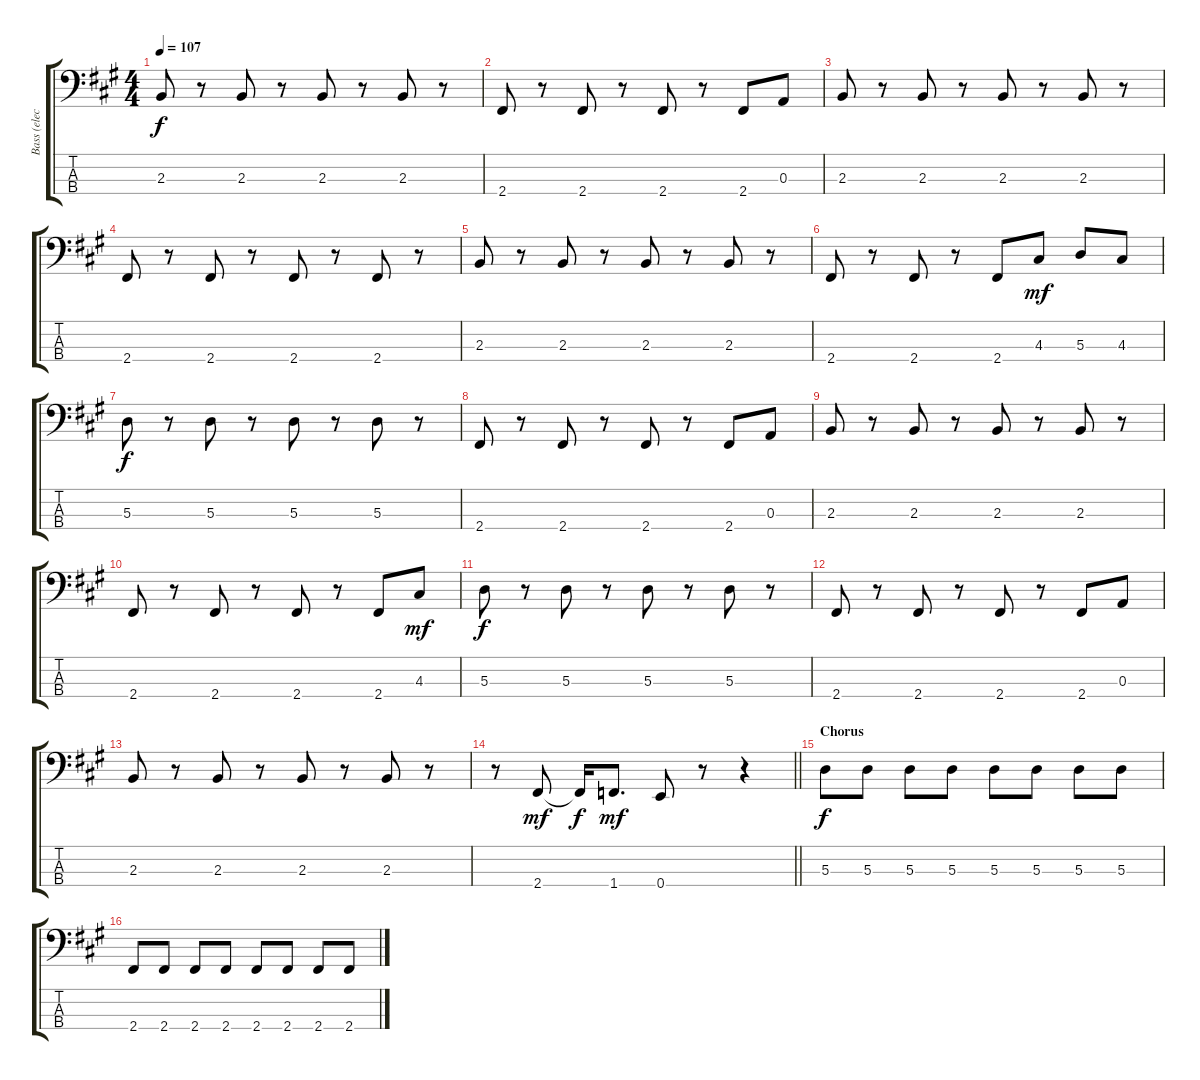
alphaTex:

\track ("Bass (elec.)" "Bass (elec") {instrument electricbassfinger}
\staff {score tabs}
\tuning (G2 D2 A1 E1) {hide}
\ts (4 4)
\tempo 107
\clef f4
\ks f#minor
2.3.8{dy f} r.8 2.3.8 r.8 2.3.8 r.8 2.3.8 r.8 |
2.4.8 r.8 2.4.8 r.8 2.4.8 r.8 2.4.8 0.3.8 |
2.3.8 r.8 2.3.8 r.8 2.3.8 r.8 2.3.8 r.8 |
2.4.8 r.8 2.4.8 r.8 2.4.8 r.8 2.4.8 r.8 |
2.3.8 r.8 2.3.8 r.8 2.3.8 r.8 2.3.8 r.8 |
2.4.8 r.8 2.4.8 r.8 2.4.8 4.3.8{dy mf} 5.3.8 4.3.8 |
5.3.8{dy f} r.8 5.3.8 r.8 5.3.8 r.8 5.3.8 r.8 |
2.4.8 r.8 2.4.8 r.8 2.4.8 r.8 2.4.8 0.3.8 |
2.3.8 r.8 2.3.8 r.8 2.3.8 r.8 2.3.8 r.8 |
2.4.8 r.8 2.4.8 r.8 2.4.8 r.8 2.4.8 4.3.8{dy mf} |
5.3.8{dy f} r.8 5.3.8 r.8 5.3.8 r.8 5.3.8 r.8 |
2.4.8 r.8 2.4.8 r.8 2.4.8 r.8 2.4.8 0.3.8 |
2.3.8 r.8 2.3.8 r.8 2.3.8 r.8 2.3.8 r.8 |
\barLineRight lightlight
r.8 2.4.8{dy mf} 2.4{t}.16{dy f} 1.4.8{d dy mf} 0.4.8 r.8 r.4 |
\section ("" "Chorus")
5.3.8{dy f} 5.3.8 5.3.8 5.3.8 5.3.8 5.3.8 5.3.8 5.3.8 |
2.4.8 2.4.8 2.4.8 2.4.8 2.4.8 2.4.8 2.4.8 2.4.8
